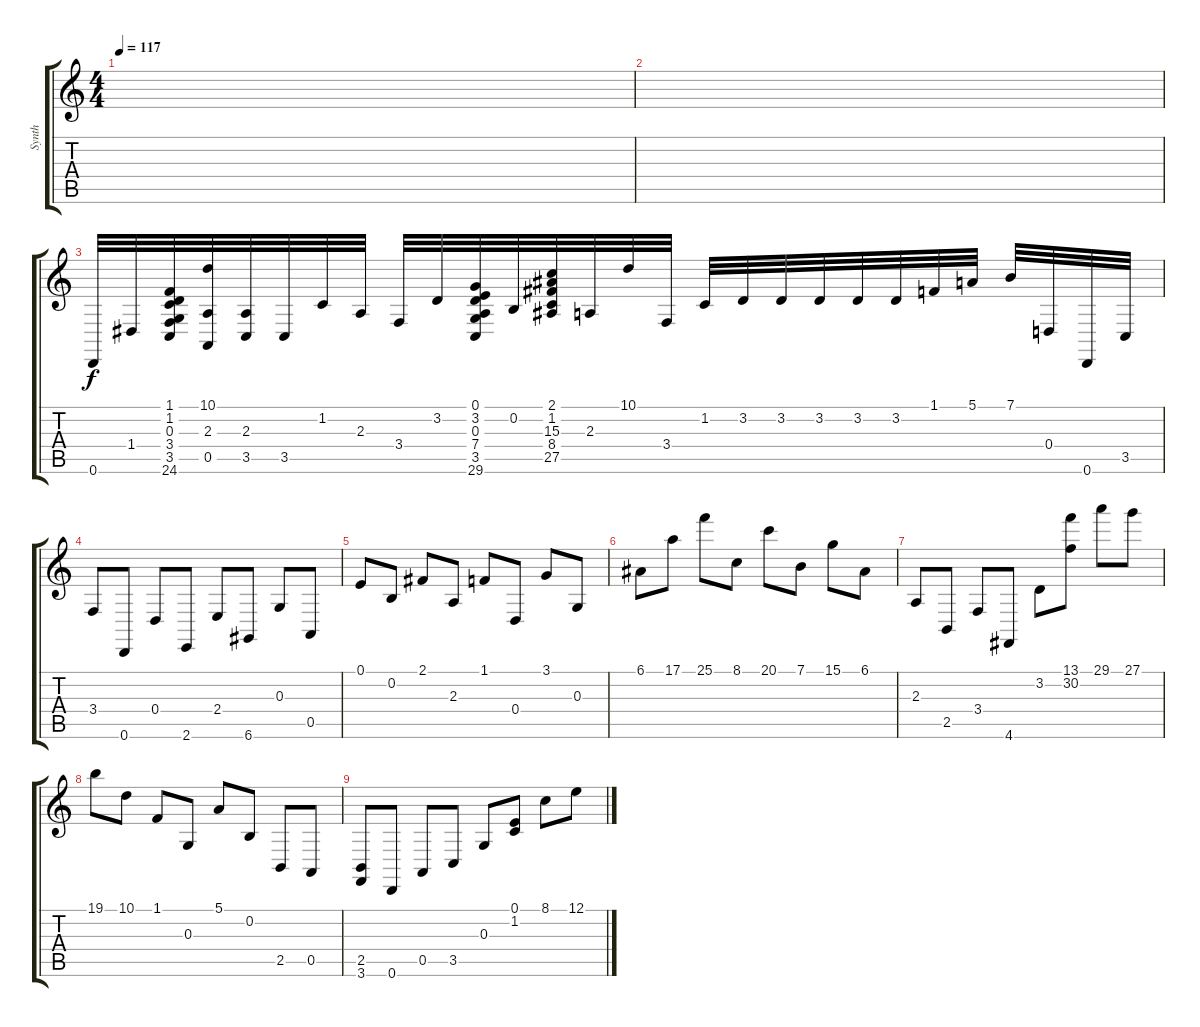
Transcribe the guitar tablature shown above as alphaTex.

\track ("Synth" "Synth") {instrument lead1square}
\staff {score tabs}
\tuning (E4 B3 G3 D3 A2 D2) {hide}
\ts (4 4)
\tempo 117
\clef g2
\ks c
|
|
0.6.32 1.4.32 (1.1 1.2 0.3 3.4 3.5 24.6).32 (10.1 2.3 0.5).32 (2.3 3.5).32 3.5.32 1.2.32 2.3.32 3.4.32 3.2.32 (0.1 3.2 0.3 7.4 3.5 29.6).32 0.2.32 (2.1 1.2 15.3 8.4 27.5).32 2.3.32 10.1.32 3.4.32 1.2.32 3.2.32 3.2.32 3.2.32 3.2.32 3.2.32 1.1.32 5.1.32 7.1.32 0.4.32 0.6.32 3.5.32 |
3.4.8 0.6.8 0.4.8 2.6.8 2.4.8 6.6.8 0.3.8 0.5.8 |
0.1.8 0.2.8 2.1.8 2.3.8 1.1.8 0.4.8 3.1.8 0.3.8 |
6.1.8 17.1.8 25.1.8 8.1.8 20.1.8 7.1.8 15.1.8 6.1.8 |
2.3.8 2.5.8 3.4.8 4.6.8 3.2.8 (13.1 30.2).8 29.1.8 27.1.8 |
19.1.8 10.1.8 1.1.8 0.3.8 5.1.8 0.2.8 2.5.8 0.5.8 |
(2.5 3.6).8 0.6.8 0.5.8 3.5.8 0.3.8 (0.1 1.2).8 8.1.8 12.1.8
